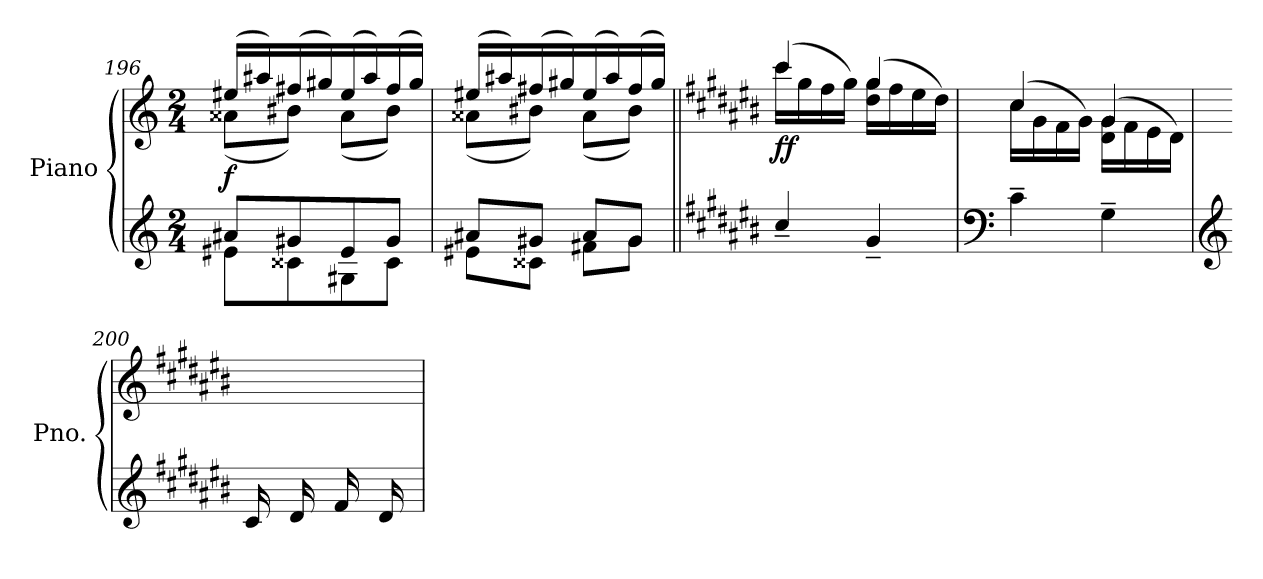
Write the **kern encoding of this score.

**kern	**kern	**dynam
*part1	*part1	*part1
*staff2	*staff1	*staff1/2
*I"Piano	*	*
*I'Pno.	*	*
*clefG2	*clefG2	*
*k[]	*k[]	*
*M2/4	*M2/4	*
=196	=196	=196
*^	*^	*
!	!	!	!	!LO:DY:b
8a#X/L	8e#X\L	(<16ee#X/LL	(<8a##X\L	f
.	.	16aa#X/)	.	.
8g#X/	8c##X\	(<16ff#X/	8b#X\J)	.
.	.	16gg#X/)	.	.
8e#/	8G#X\	(<16ee#/	(<8a##\L	.
.	.	16aa#/)	.	.
8g#/J	8c##\J	(<16ff#/	8b#\J)	.
.	.	16gg#/JJ)	.	.
!!LO:LB:g=z	!!
=197	=197	=197	=197	=197
8a#X/L	8e#X\L	(<16ee#X/LL	(<8a##X\L	.
.	.	16aa#X/)	.	.
8g#X/J	8c##X\J	(<16ff#X/	8b#X\J)	.
.	.	16gg#X/)	.	.
8a#/L	8f#X\L	(<16ee#/	(<8a##\L	.
.	.	16aa#/)	.	.
8g#/J	8g#\J	(<16ff#/	8b#\J)	.
.	.	16gg#/JJ)	.	.
*v	*v	*	*	*
=198||	=198||	=198||	=198||
*k[f#c#g#d#a#e#b#]	*k[f#c#g#d#a#e#b#]	*	*
!	!	!	!LO:DY:b
4cc#~/	(>4ccc#/	16ccc#\LL	ff
.	.	16gg#\	.
.	.	16ff#\	.
.	.	16gg#\JJ)	.
4g#~/	(>4gg#/	16dd#\ 16gg#\LL	.
.	.	16ff#\	.
.	.	16ee#\	.
.	.	16dd#\JJ)	.
=199	=199	=199	=199
*clefF4	*	*	*
4c#~\	(>4cc#/	16cc#\LL	.
.	.	16g#\	.
.	.	16f#\	.
.	.	16g#\JJ)	.
4G#~\	(>4g#/	16d#\ 16g#\LL	.
.	.	16f#\	.
.	.	16e#\	.
.	.	16d#\JJ)	.
*	*v	*v	*
=200	=200	=200
*clefG2	*	*
*^	*	*
(>16c#/LL	2ryy	16ryy	.
16ryy	.	16g#\)	.
(>16d#/	.	16ryy	.
16ryy	.	16g#\JJ)	.
(>16f#/LL	.	16ryy	.
16ryy	.	16g#\)	.
(>16d#/	.	16ryy	.
16ryy	.	16g#\JJ)	.
*v	*v	*	*
=	=	=
*-	*-	*-
